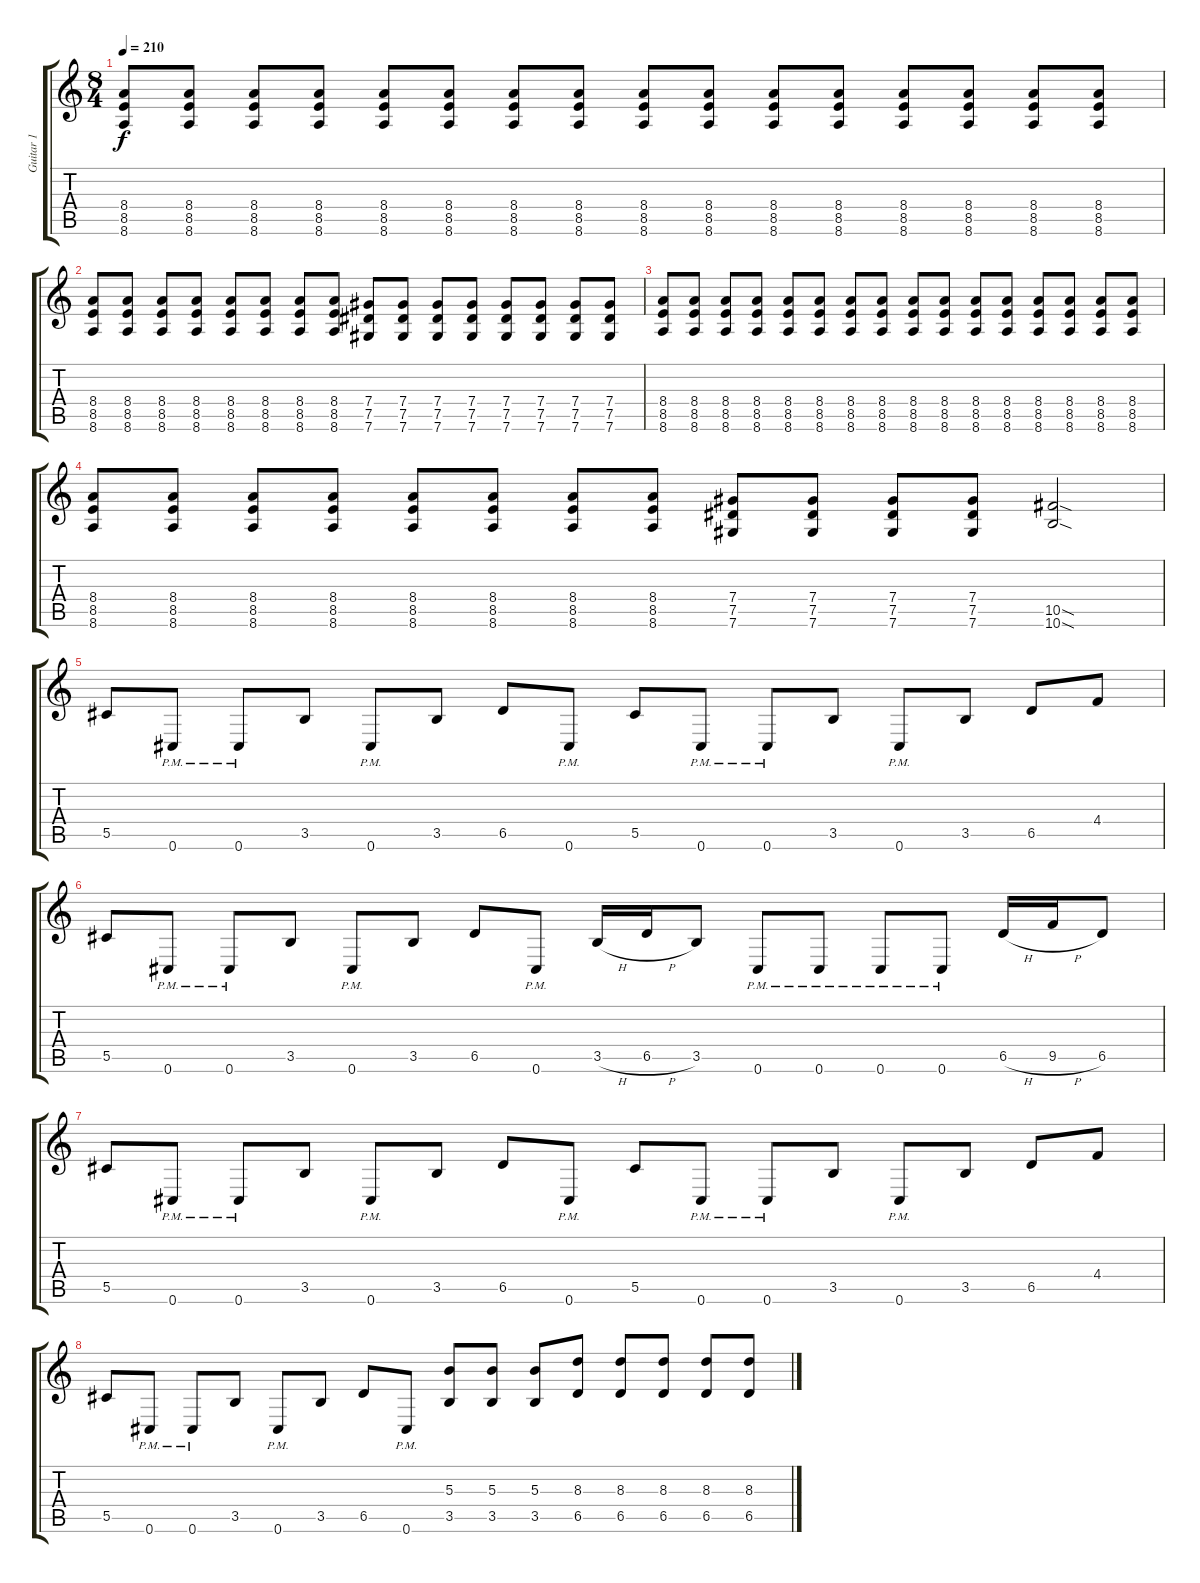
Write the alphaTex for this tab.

\track ("Guitar 1" "Guitar 1") {instrument distortionguitar}
\staff {score tabs}
\tuning (Eb4 Bb3 Gb3 Db3 Ab2 Db2) {hide}
\ts (8 4)
\tempo 210
\clef g2
\ks c
(8.4 8.5 8.6).8{dy f balance 14} (8.4 8.5 8.6).8 (8.4 8.5 8.6).8 (8.4 8.5 8.6).8 (8.4 8.5 8.6).8 (8.4 8.5 8.6).8 (8.4 8.5 8.6).8 (8.4 8.5 8.6).8 (8.4 8.5 8.6).8 (8.4 8.5 8.6).8 (8.4 8.5 8.6).8 (8.4 8.5 8.6).8 (8.4 8.5 8.6).8 (8.4 8.5 8.6).8 (8.4 8.5 8.6).8 (8.4 8.5 8.6).8 |
(8.4 8.5 8.6).8 (8.4 8.5 8.6).8 (8.4 8.5 8.6).8 (8.4 8.5 8.6).8 (8.4 8.5 8.6).8 (8.4 8.5 8.6).8 (8.4 8.5 8.6).8 (8.4 8.5 8.6).8 (7.4 7.5 7.6).8 (7.4 7.5 7.6).8 (7.4 7.5 7.6).8 (7.4 7.5 7.6).8 (7.4 7.5 7.6).8 (7.4 7.5 7.6).8 (7.4 7.5 7.6).8 (7.4 7.5 7.6).8 |
(8.4 8.5 8.6).8 (8.4 8.5 8.6).8 (8.4 8.5 8.6).8 (8.4 8.5 8.6).8 (8.4 8.5 8.6).8 (8.4 8.5 8.6).8 (8.4 8.5 8.6).8 (8.4 8.5 8.6).8 (8.4 8.5 8.6).8 (8.4 8.5 8.6).8 (8.4 8.5 8.6).8 (8.4 8.5 8.6).8 (8.4 8.5 8.6).8 (8.4 8.5 8.6).8 (8.4 8.5 8.6).8 (8.4 8.5 8.6).8 |
(8.4 8.5 8.6).8 (8.4 8.5 8.6).8 (8.4 8.5 8.6).8 (8.4 8.5 8.6).8 (8.4 8.5 8.6).8 (8.4 8.5 8.6).8 (8.4 8.5 8.6).8 (8.4 8.5 8.6).8 (7.4 7.5 7.6).8 (7.4 7.5 7.6).8 (7.4 7.5 7.6).8 (7.4 7.5 7.6).8 (10.5{sod} 10.6{sod}).2 |
5.5.8 0.6{pm}.8 0.6{pm}.8 3.5.8 0.6{pm}.8 3.5.8 6.5.8 0.6{pm}.8 5.5.8 0.6{pm}.8 0.6{pm}.8 3.5.8 0.6{pm}.8 3.5.8 6.5.8 4.4.8 |
5.5.8 0.6{pm}.8 0.6{pm}.8 3.5.8 0.6{pm}.8 3.5.8 6.5.8 0.6{pm}.8 3.5{h}.16 6.5{h}.16 3.5.8 0.6{pm}.8 0.6{pm}.8 0.6{pm}.8 0.6{pm}.8 6.5{h}.16 9.5{h}.16 6.5.8 |
5.5.8 0.6{pm}.8 0.6{pm}.8 3.5.8 0.6{pm}.8 3.5.8 6.5.8 0.6{pm}.8 5.5.8 0.6{pm}.8 0.6{pm}.8 3.5.8 0.6{pm}.8 3.5.8 6.5.8 4.4.8 |
5.5.8 0.6{pm}.8 0.6{pm}.8 3.5.8 0.6{pm}.8 3.5.8 6.5.8 0.6{pm}.8 (5.3 3.5).8 (5.3 3.5).8 (5.3 3.5).8 (8.3 6.5).8 (8.3 6.5).8 (8.3 6.5).8 (8.3 6.5).8 (8.3 6.5).8
